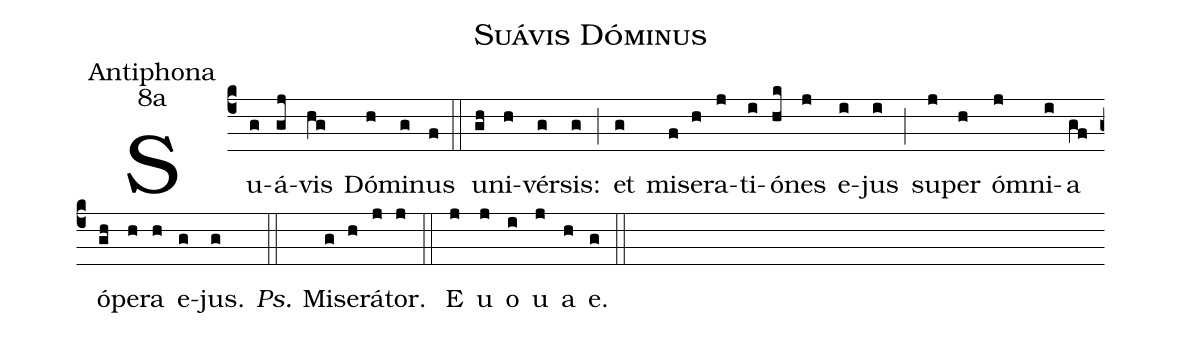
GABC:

name:Suávis Dóminus;
office-part:Antiphona;
mode:8a;
%%
(c4) Su(g)á(gj)vis(hg) Dó(h)mi(g)nus(f) (::) u(gh)ni(h)vér(g)sis:(g) (;) et(g) mi(f)se(h)ra(j)ti(i)ó(hk)nes(j) e(i)jus(i) (;) su(j)per(h) ó(j)mni(i)a(gf) ó(gh)pe(h)ra(h) e(g)jus.(g) (::)
<i>Ps.</i> M{i}(g)se(h)rá(j)tor.(j) (::)
<eu> E(j) u(j) o(i) u(j) a(h) e.(g) </eu>(::)
